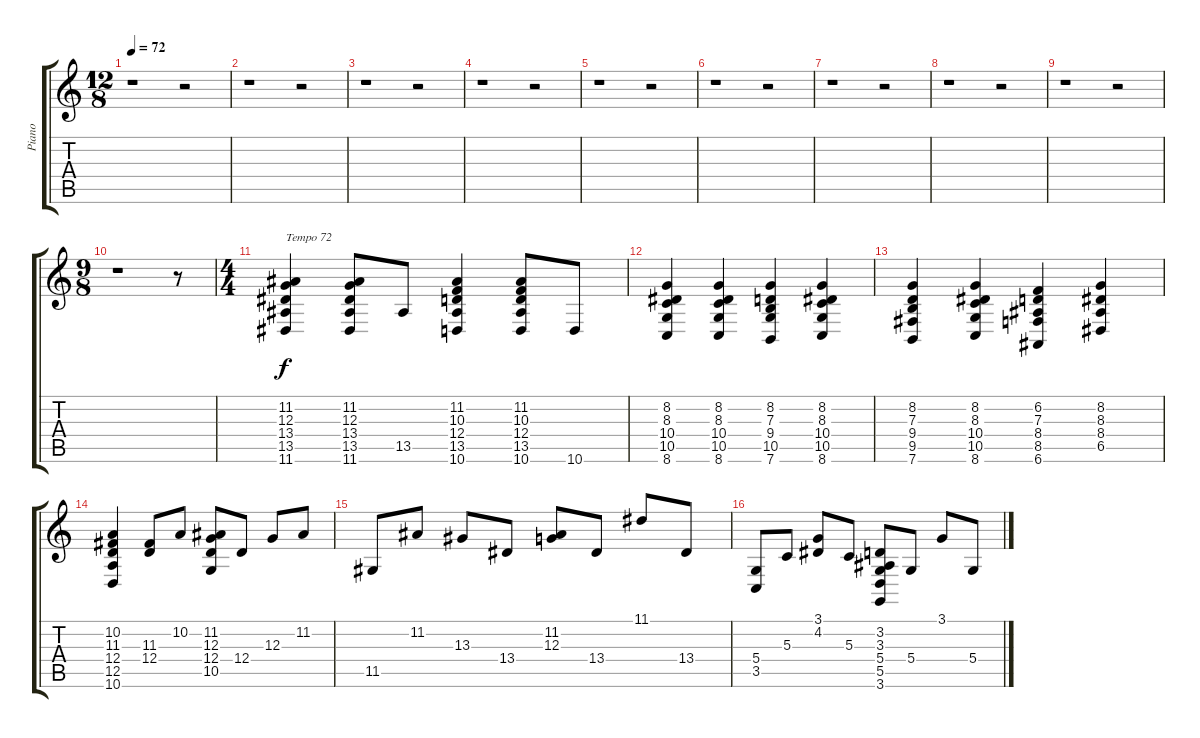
\track ("Piano" "Piano") {instrument brightacousticpiano}
\staff {score tabs}
\tuning (E4 B3 G3 D3 A2 E2) {hide}
\ts (12 8)
\tempo 72
\clef g2
\ks c
r.1{dy f} r.2 |
r.1 r.2 |
r.1 r.2 |
r.1 r.2 |
r.1 r.2 |
r.1 r.2 |
r.1 r.2 |
r.1 r.2 |
r.1 r.2 |
\ts (9 8)
r.1 r.8 |
\ts (4 4)
(11.2 12.3 13.4 13.5 11.6).4{txt "Tempo 72"} (11.2 12.3 13.4 13.5 11.6).8 13.5.8 (11.2 10.3 12.4 13.5 10.6).4 (11.2 10.3 12.4 13.5 10.6).8 10.6.8 |
(8.2 8.3 10.4 10.5 8.6).4 (8.2 8.3 10.4 10.5 8.6).4 (8.2 7.3 9.4 10.5 7.6).4 (8.2 8.3 10.4 10.5 8.6).4 |
(8.2 7.3 9.4 9.5 7.6).4 (8.2 8.3 10.4 10.5 8.6).4 (6.2 7.3 8.4 8.5 6.6).4 (8.2 8.3 8.4 6.5).4 |
(10.2 11.3 12.4 12.5 10.6).4 (11.3 12.4).8 10.2.8 (11.2 12.3 12.4 10.5).8 12.4.8 12.3.8 11.2.8 |
11.5.8 11.2.8 13.3.8 13.4.8 (11.2 12.3).8 13.4.8 11.1.8 13.4.8 |
(5.4 3.5).8 5.3.8 (3.1 4.2).8 5.3.8 (3.2 3.3 5.4 5.5 3.6).8 5.4.8 3.1.8 5.4.8
